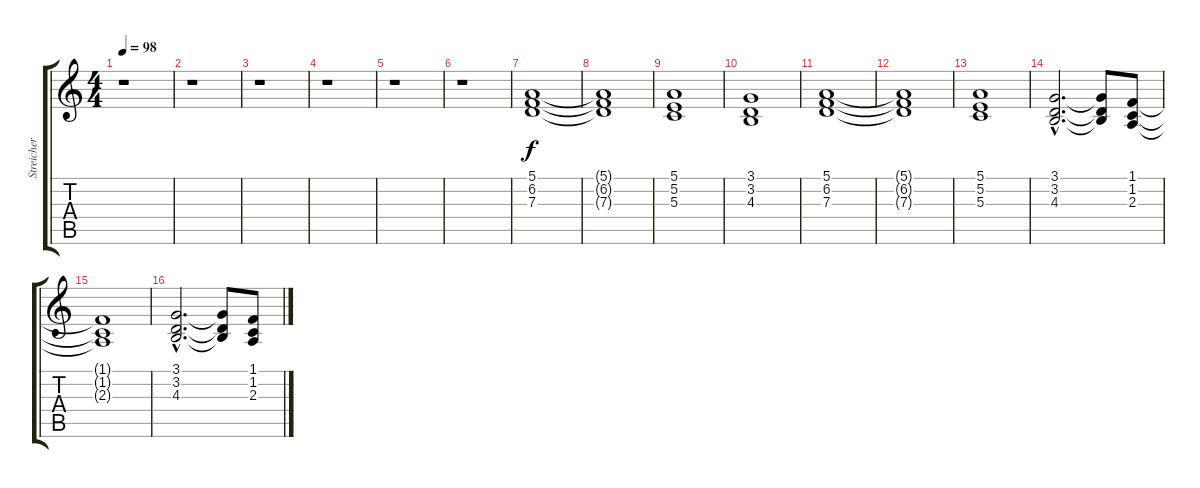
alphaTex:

\track ("Streicher II" "Streicher ") {instrument pad4choir}
\staff {score tabs}
\tuning (E4 B3 G3 D3 A2 E2) {hide}
\ts (4 4)
\tempo 98
\clef g2
\ks c
r.1{dy f} |
r.1 |
r.1 |
r.1 |
r.1 |
r.1 |
(5.1 6.2 7.3).1 |
(5.1{t} 6.2{t} 7.3{t}).1 |
(5.1 5.2 5.3).1 |
(3.1 3.2 4.3).1 |
(5.1 6.2 7.3).1 |
(5.1{t} 6.2{t} 7.3{t}).1 |
(5.1 5.2 5.3).1 |
(3.1{hac} 3.2{hac} 4.3{hac}).2{d} (3.1{t} 3.2{t} 4.3{t}).8 (1.1 1.2 2.3).8 |
(1.1{t} 1.2{t} 2.3{t}).1 |
(3.1{hac} 3.2{hac} 4.3{hac}).2{d} (3.1{t} 3.2{t} 4.3{t}).8 (1.1 1.2 2.3).8
